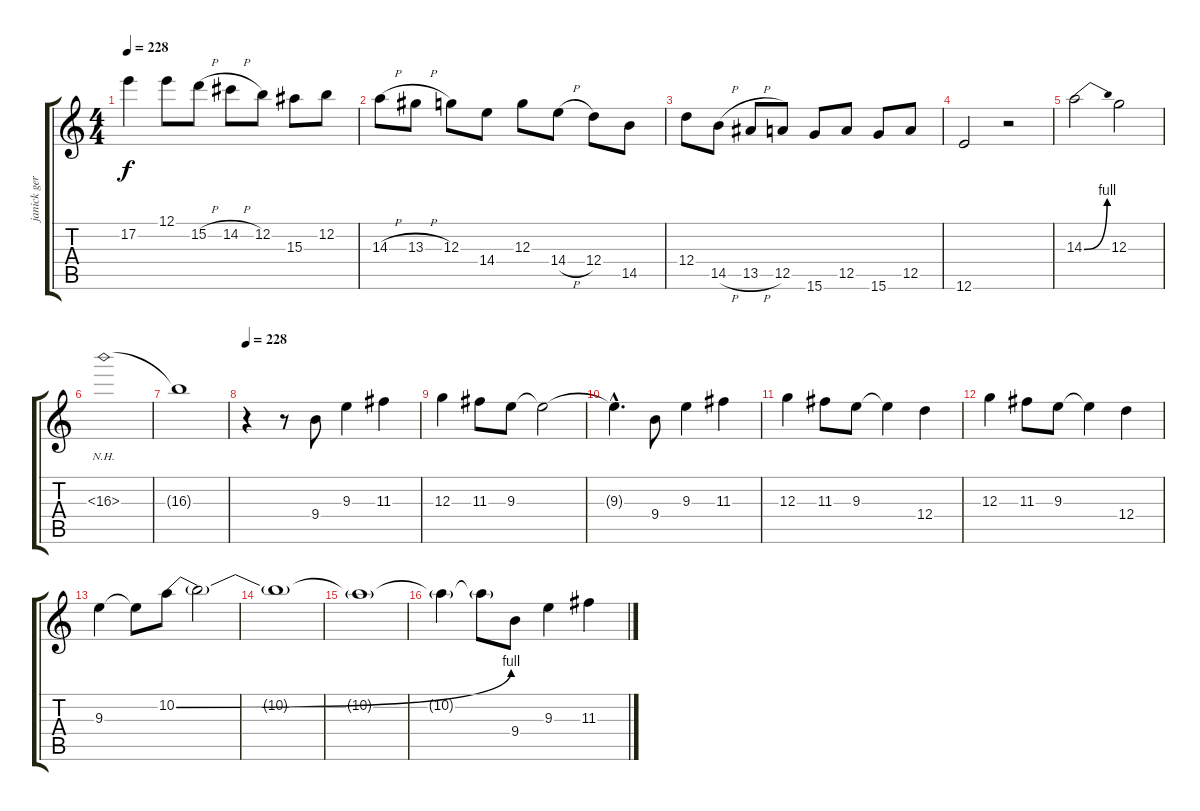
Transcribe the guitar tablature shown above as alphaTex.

\track ("janick gers" "janick ger") {instrument overdrivenguitar}
\staff {score tabs}
\tuning (E4 B3 G3 D3 A2 E2) {hide}
\ts (4 4)
\tempo 228
\clef g2
\ks c
17.2.4{dy f} 12.1.8 15.2{h}.8 14.2{h}.8 12.2.8 15.3.8 12.2.8 |
14.3{h}.8 13.3{h}.8 12.3.8 14.4.8 12.3.8 14.4{h}.8 12.4.8 14.5.8 |
12.4.8 14.5{h}.8 13.5{h}.8 12.5.8 15.6.8 12.5.8 15.6.8 12.5.8 |
12.6.2 r.2 |
14.3{be (bend 0 0 60 4)}.2 12.3.2 |
16.3{nh}.1 |
16.3{t}.1 |
\tempo 228
r.4 r.8 9.4.8 9.3.4 11.3.4 |
12.3.4 11.3.8 9.3.8 9.3{t}.2 |
9.3{hac t}.4{d} 9.4.8 9.3.4 11.3.4 |
12.3.4 11.3.8 9.3.8 9.3{t}.4 12.4.4 |
12.3.4 11.3.8 9.3.8 9.3{t}.4 12.4.4 |
9.3.4 9.3{t}.8 10.2{be (bend 0 0 60 4)}.8 10.2{t}.2 |
10.2{t}.1 |
10.2{t}.1 |
10.2{t}.4 10.2{t}.8 9.4.8 9.3.4 11.3.4
